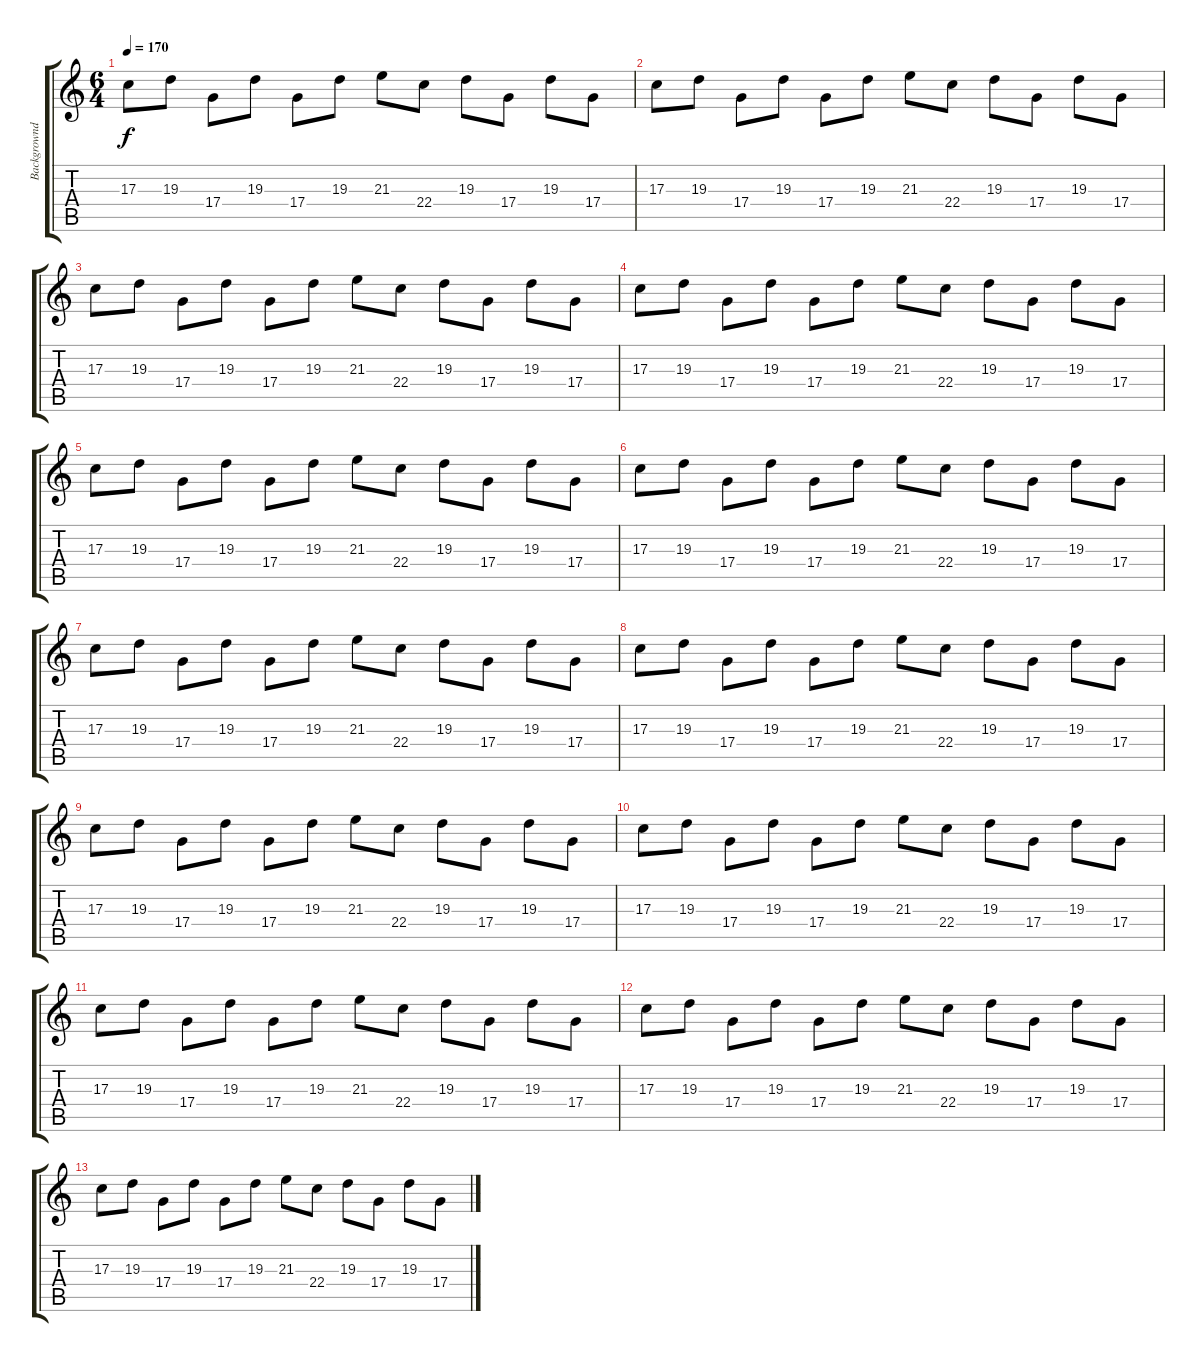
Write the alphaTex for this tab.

\track ("Backgrownd Bells" "Backgrownd") {instrument vibraphone}
\staff {score tabs}
\tuning (E4 B3 G3 D3 A2 E2) {hide}
\ts (6 4)
\tempo 170
\clef g2
\ks c
17.3.8{dy f} 19.3.8 17.4.8 19.3.8 17.4.8 19.3.8 21.3.8 22.4.8 19.3.8 17.4.8 19.3.8 17.4.8 |
17.3.8 19.3.8 17.4.8 19.3.8 17.4.8 19.3.8 21.3.8 22.4.8 19.3.8 17.4.8 19.3.8 17.4.8 |
17.3.8 19.3.8 17.4.8 19.3.8 17.4.8 19.3.8 21.3.8 22.4.8 19.3.8 17.4.8 19.3.8 17.4.8 |
17.3.8 19.3.8 17.4.8 19.3.8 17.4.8 19.3.8 21.3.8 22.4.8 19.3.8 17.4.8 19.3.8 17.4.8 |
17.3.8 19.3.8 17.4.8 19.3.8 17.4.8 19.3.8 21.3.8 22.4.8 19.3.8 17.4.8 19.3.8 17.4.8 |
17.3.8 19.3.8 17.4.8 19.3.8 17.4.8 19.3.8 21.3.8 22.4.8 19.3.8 17.4.8 19.3.8 17.4.8 |
17.3.8 19.3.8 17.4.8 19.3.8 17.4.8 19.3.8 21.3.8 22.4.8 19.3.8 17.4.8 19.3.8 17.4.8 |
17.3.8 19.3.8 17.4.8 19.3.8 17.4.8 19.3.8 21.3.8 22.4.8 19.3.8 17.4.8 19.3.8 17.4.8 |
17.3.8 19.3.8 17.4.8 19.3.8 17.4.8 19.3.8 21.3.8 22.4.8 19.3.8 17.4.8 19.3.8 17.4.8 |
17.3.8 19.3.8 17.4.8 19.3.8 17.4.8 19.3.8 21.3.8 22.4.8 19.3.8 17.4.8 19.3.8 17.4.8 |
17.3.8 19.3.8 17.4.8 19.3.8 17.4.8 19.3.8 21.3.8 22.4.8 19.3.8 17.4.8 19.3.8 17.4.8 |
17.3.8 19.3.8 17.4.8 19.3.8 17.4.8 19.3.8 21.3.8 22.4.8 19.3.8 17.4.8 19.3.8 17.4.8 |
17.3.8 19.3.8 17.4.8 19.3.8 17.4.8 19.3.8 21.3.8 22.4.8 19.3.8 17.4.8 19.3.8 17.4.8
